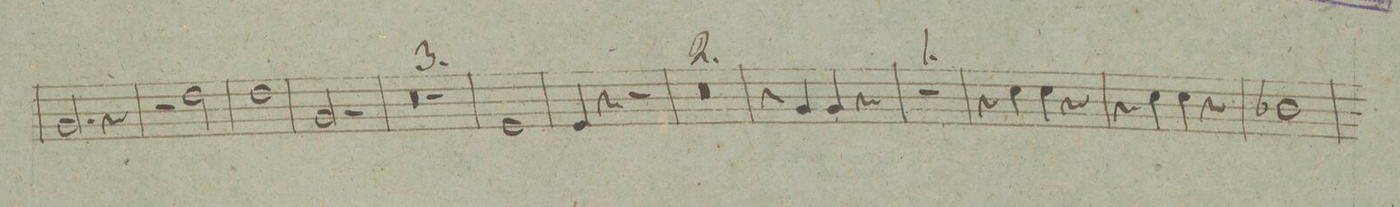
**kern	**dynam
*I"Corno 2do	*
*clefG2	*
*k[]	*
*met(c|)	*
*M2/2	*
2.g/	.
4r	.
=67	=67
2r	.
2dd\	.
=68	=68
1dd\	.
=69	=69
2g/	.
2r	.
=70	=70
0r	.
=71	=71
=72	=72
1r	.
=73	=73
1e/	.
=74	=74
4e/	.
4r	.
2r	.
=75	=75
0r	.
=76	=76
=77	=77
4r	.
4g/	.
4g/	.
4r	.
=78	=78
1r	.
=79	=79
4r	.
4cc\	.
4cc\	.
4r	.
=80	=80
4r	.
4cc\	.
4cc\	.
4r	.
=81	=81
1b-X\	.
=82	=82
*-	*-
